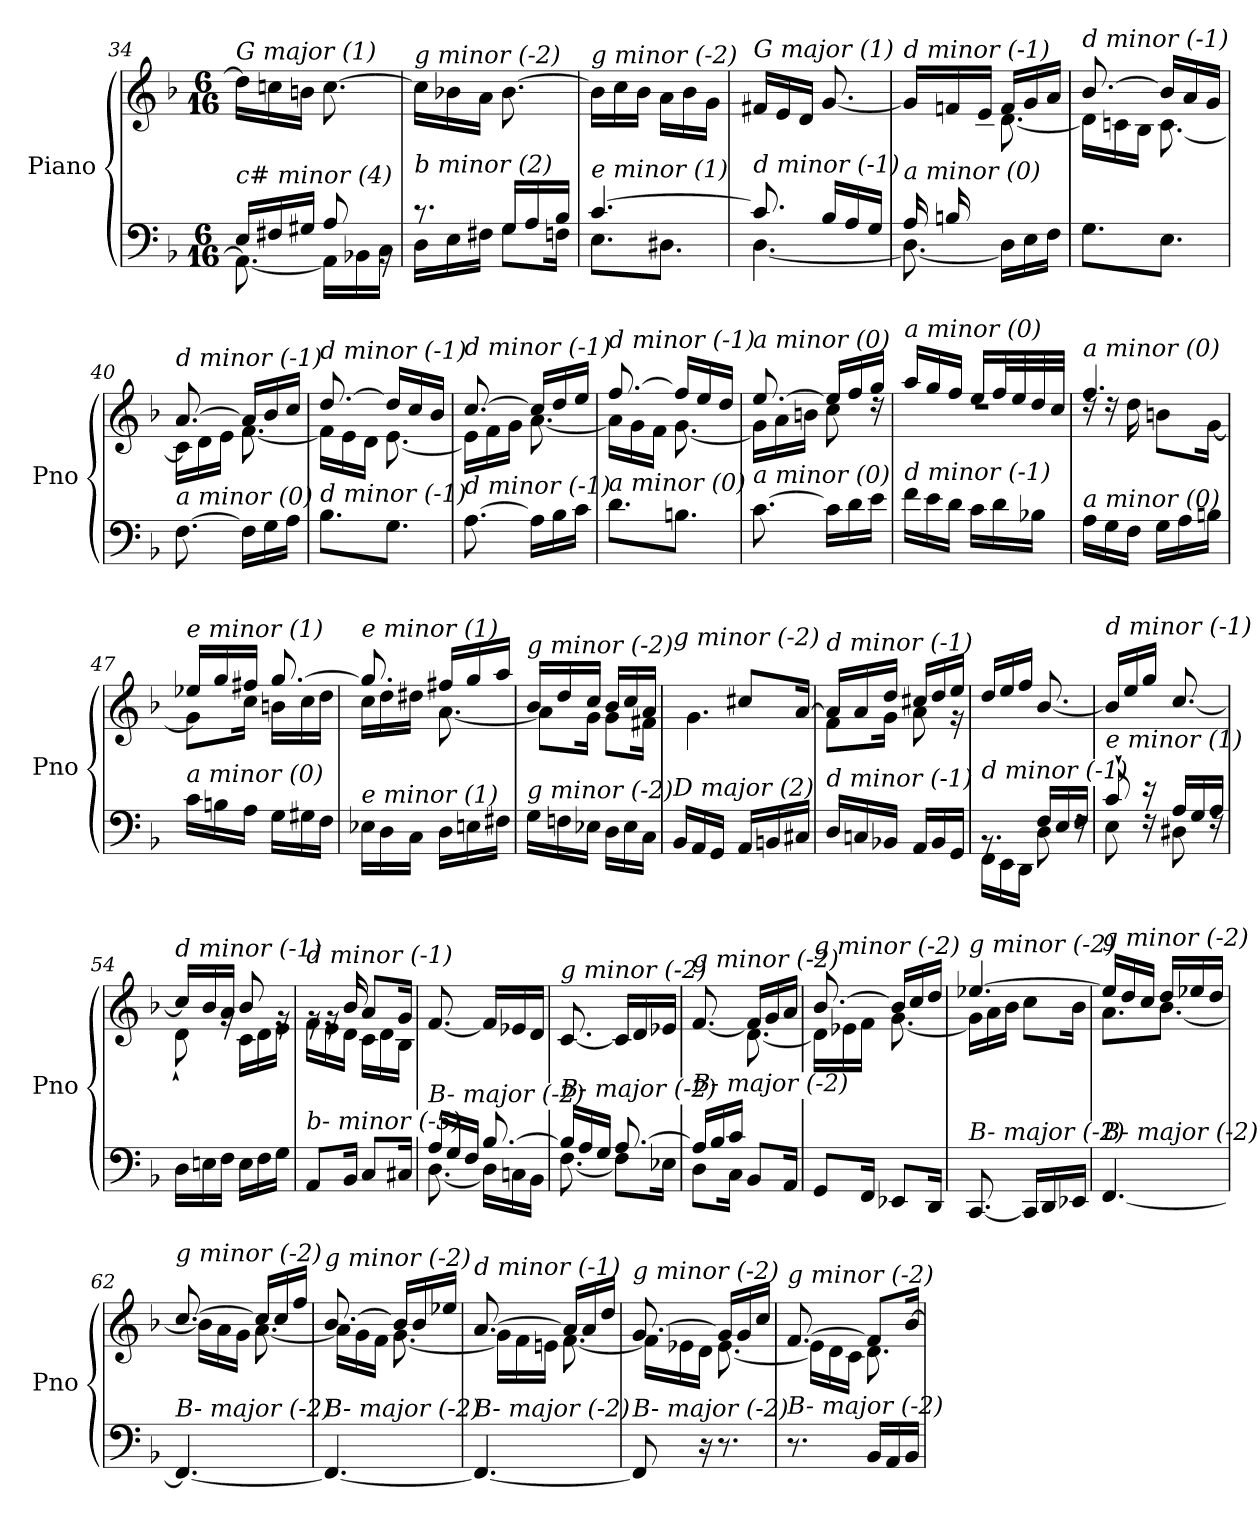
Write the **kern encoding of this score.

**kern	**kern
*part1	*part1
*staff2	*staff1
*I"Piano	*
*I'Pno	*
*clefF4	*clefG2
*k[b-]	*k[b-]
*M6/16	*M6/16
=34	=34
*^	*
!	!	!LO:TX:i:t=G major (1)
!LO:TX:i:t=c# minor (4)	!	!
16E/LL	8.AA\_	16dd\LL]
16F#X/	.	16ccn\
16G#X/JJ	.	16bn\JJ
8A/	16AA\LL]	[8.cc\
.	16BB-X\	.
16rBB	16C\JJ	.
=35	=35	=35
!	!	!LO:TX:i:t=g minor (-2)
!LO:TX:i:t=b minor (2)	!	!
8.r	16D\LL	16cc\LL]
.	16E\	16b-X\
.	16F#Xi\JJ	16a\JJ
16G/LL	8G\L	[8.b-\
16A/	.	.
16B-/JJ	16Fn\Jk	.
=36	=36	=36
!	!	!LO:TX:i:t=g minor (-2)
!LO:TX:i:t=e minor (1)	!	!
[4.c/	8.E\L	16b-\LL]
.	.	16cc\
.	.	16b-\JJ
.	8.D#Xj\J	16a\LL
.	.	16b-\
.	.	16g\JJ
=37	=37	=37
!	!	!LO:TX:i:t=G major (1)
!LO:TX:i:t=d minor (-1)	!	!
8.c/]	[4.D\	16f#X/LL
.	.	16e/
.	.	16d/JJ
16B-/LL	.	[8.g/
16A/	.	.
16G/JJ	.	.
!!LO:LB:g=z
=38	=38	=38
*	*	*^
!	!	!LO:TX:i:t=d minor (-1)	!
!LO:TX:i:t=a minor (0)	!	!	!
16A/LL	8.D\_	16g/LL]	8ryy
16Bn/	.	16fn/	.
4ryy	.	16e/JJ	16c#X\JJ
.	16D\LL]	16f/LL	[8.d\
.	16E\	16g/	.
.	16F\JJ	16a/JJ	.
=39	=39	=39	=39
!	!	!LO:TX:i:t=d minor (-1)	!
!LO:TX:i:t=a minor (0)	!	!	!
*v	*v	*	*
8.G\L	[8.b-/	16d\LL]
.	.	16cn\
.	.	16B-\JJ
8.E\J	16b-/LL]	[8.c\
.	16a/	.
.	16g/JJ	.
=40	=40	=40
!	!LO:TX:i:t=d minor (-1)	!
!LO:TX:i:t=a minor (0)	!	!
[8.F\	[8.a/	16c\LL]
.	.	16d\
.	.	16e\JJ
16F\LL]	16a/LL]	[8.f\
16G\	16b-/	.
16A\JJ	16cc/JJ	.
=41	=41	=41
!	!LO:TX:i:t=d minor (-1)	!
!LO:TX:i:t=d minor (-1)	!	!
8.B-\L	[8.dd/	16f\LL]
.	.	16e\
.	.	16d\JJ
8.G\J	16dd/LL]	[8.e\
.	16cc/	.
.	16b-/JJ	.
=42	=42	=42
!	!LO:TX:i:t=d minor (-1)	!
!LO:TX:i:t=d minor (-1)	!	!
[8.A\	[8.cc/	16e\LL]
.	.	16f\
.	.	16g\JJ
16A\LL]	16cc/LL]	[8.a\
16B-\	16dd/	.
16c\JJ	16ee/JJ	.
=43	=43	=43
!	!LO:TX:i:t=d minor (-1)	!
!LO:TX:i:t=a minor (0)	!	!
8.d\L	[8.ff/	16a\LL]
.	.	16g\
.	.	16f\JJ
8.Bn\J	16ff/LL]	[8.g\
.	16ee/	.
.	16dd/JJ	.
!!LO:LB:g=z	!!
=44	=44	=44
!	!LO:TX:i:t=a minor (0)	!
!LO:TX:i:t=a minor (0)	!	!
[8.c\	[8.ee/	16g\LL]
.	.	16a\
.	.	16bn\JJ
16c\LL]	16ee/LL]	8cc\
16d\	16ff/	.
16e\JJ	16gg/JJ	16rdd
=45	=45	=45
!	!LO:TX:i:t=a minor (0)	!
!LO:TX:i:t=d minor (-1)	!	!
16f\LL	16aa/LL	4.rdd
16e\	16gg/	.
16d\JJ	16ff/JJ	.
16c\LL	16ee/LL	.
16d\	32ff/L	.
.	32ee/	.
16B-X\JJ	32dd/	.
.	32cc/JJJ	.
=46	=46	=46
!	!LO:TX:i:t=a minor (0)	!
!LO:TX:i:t=a minor (0)	!	!
16A\LL	4.ff/	16rdd
16G\	.	16rdd
16F\JJ	.	16dd\
16G\LL	.	8bn\L
16A\	.	.
16Bn\JJ	.	[16g\Jk
=47	=47	=47
!	!LO:TX:i:t=e minor (1)	!
!LO:TX:i:t=a minor (0)	!	!
16c\LL	16ee-X/LL	8g\L]
16Bn\	16gg/	.
16A\JJ	16ff#X/JJ	16cc\Jk
16G\LL	[8.gg/	16bn\LL
16G#Xj\	.	16cc\
16F\JJ	.	16dd\JJ
=48	=48	=48
!	!LO:TX:i:t=e minor (1)	!
!LO:TX:i:t=e minor (1)	!	!
16E-X\LL	8.gg/]	16cc\LL
16D\	.	16dd\
16C\JJ	.	16dd#Xj\JJ
16D\LL	16ff#X/LL	[8.a\
16En\	16gg/	.
16F#X\JJ	16aa/JJ	.
!!LO:LB:g=z	!!
=49	=49	=49
!	!LO:TX:i:t=g minor (-2)	!
!LO:TX:i:t=g minor (-2)	!	!
16G\LL	16b-/LL	8a\L]
16Fn\	16dd/	.
16E-X\JJ	16cc/JJ	16g\Jk
16D\LL	16b-/LL	8g\L
16E-\	16cc/	.
16C\JJ	16a/JJ	16f#X\Jk
=50	=50	=50
!	!LO:TX:i:t=g minor (-2)	!
!LO:TX:i:t=D major (2)	!	!
16BB-/LL	8g/Lyy	4.g\
16AA/	.	.
16GG/JJ	16ee-X/Jk	.
16AA/LL	8cc#X/L	.
16BBn/	.	.
16C#X/JJ	[16a/Jk	.
=51	=51	=51
!	!LO:TX:i:t=d minor (-1)	!
!LO:TX:i:t=d minor (-1)	!	!
16D/LL	16a/LL]	8f\L
16Cn/	16a/	.
16BB-X/JJ	16dd/JJ	16g\Jk
16AA/LL	16cc#X/LL	8a\
16BB-/	16dd/	.
16GG/JJ	16ee/JJ	16r
=52	=52	=52
*^	*	*
!	!	!LO:TX:i:t=d minor (-1)	!
!LO:TX:i:t=d minor (-1)	!	!	!
*	*	*v	*v
8.rBB	16FF\LL	16dd/LL
.	16EE\	16ee/
.	16DD\JJ	16ff/JJ
16F/LL	8D\	[8.b-/
16E/	.	.
16F/JJ	16rF	.
=53	=53	=53
!	!	!LO:TX:i:t=d minor (-1)
!LO:TX:i:t=e minor (1)	!	!
8c`/	8E\	16b-/LL]
.	.	16ee/
16r	16rF	16gg/JJ
16A/LL	8D#Xj\	[8.cc/
16G/	.	.
16A/JJ	16rF	.
=54	=54	=54
*	*	*^
!	!	!LO:TX:i:t=d minor (-1)	!
!LO:TX:i:t=a minor (0)	!	!	!
*v	*v	*	*
16D\LL	16cc/LL]	8d`\
16En\	16b-/	.
16F\JJ	16a/JJ	16rg
16E\LL	8b-/	16c\LL
16F\	.	16d\
16G\JJ	16rg	16e\JJ
!!LO:LB:g=z	!!
=55	=55	=55
!	!LO:TX:i:t=d minor (-1)	!
!LO:TX:i:t=b- minor (-5)	!	!
8AA/L	16rg	16f\LL
.	16rg	16e\
16BB-/Jk	16b-/	16d\JJ
8C/L	8a/L	16c\LL
.	.	16d\
16C#X/Jk	16g/Jk	16B-\JJ
=56	=56	=56
*^	*	*
!	!	!LO:TX:i:t=g minor (-2)	!
!LO:TX:i:t=B- major (-2)	!	!	!
*	*	*v	*v
16A/LL	[8.D\	[8.f/
16G/	.	.
16F/JJ	.	.
[8.B-/	16D\LL]	16f/LL]
.	16Cn\	16e-X/
.	16BB-\JJ	16d/JJ
=57	=57	=57
!	!	!LO:TX:i:t=g minor (-2)
!LO:TX:i:t=B- major (-2)	!	!
16B-/LL]	[8.F\	[8.c/
16A/	.	.
16G/JJ	.	.
[8.A/	8F\L]	16c/LL]
.	.	16d/
.	16E-X\Jk	16e-X/JJ
=58	=58	=58
*	*^	*^
*	*	*	*	*^
!	!	!	!LO:TX:i:t=g minor (-2)	!	!
!LO:TX:i:t=B- major (-2)	!	!	!	!	!
8.ryy	16A/LL]	8D\L	[8.f/	8.ryy	8.ryy
.	16B-/	.	.	.	.
.	16c/JJ	16C\Jk	.	.	.
8.ryy	8BB-/L	8.ryy	16f/LL]	[8.d\	8.ryy
.	.	.	16g/	.	.
.	16AA/Jk	.	16a/JJ	.	.
*	*v	*v	*	*	*
*	*	*	*v	*v
=59	=59	=59	=59
!	!	!LO:TX:i:t=g minor (-2)	!
!LO:TX:i:t=B- major (-2)	!	!	!
*v	*v	*	*
8GG/L	[8.b-/	16d\LL]
.	.	16e-X\
16FF/Jk	.	16f\JJ
8EE-X/L	16b-/LL]	[8.g\
.	16cc/	.
16DD/Jk	16dd/JJ	.
=60	=60	=60
!	!LO:TX:i:t=g minor (-2)	!
!LO:TX:i:t=B- major (-2)	!	!
[8.CC/	[4.ee-X/	16g\LL]
.	.	16a\
.	.	16b-\JJ
16CC/LL]	.	8cc\L
16DD/	.	.
16EE-X/JJ	.	16b-\Jk
!!LO:LB:g=z	!!
=61	=61	=61
!	!LO:TX:i:t=g minor (-2)	!
!LO:TX:i:t=B- major (-2)	!	!
[4.FF/	16ee-/LL]	8.a\L
.	16dd/	.
.	16cc/JJ	.
.	16dd/LL	[8.b-\J
.	16ee-X/	.
.	16dd/JJ	.
=62	=62	=62
!	!LO:TX:i:t=g minor (-2)	!
!LO:TX:i:t=B- major (-2)	!	!
4.FF/_	[8.cc/	16b-\LL]
.	.	16a\
.	.	16g\JJ
.	16cc/LL]	[8.a\
.	16cc/	.
.	16ff/JJ	.
=63	=63	=63
!	!LO:TX:i:t=g minor (-2)	!
!LO:TX:i:t=B- major (-2)	!	!
4.FF/_	[8.b-/	16a\LL]
.	.	16g\
.	.	16f\JJ
.	16b-/LL]	[8.g\
.	16b-/	.
.	16ee-X/JJ	.
=64	=64	=64
!	!LO:TX:i:t=d minor (-1)	!
!LO:TX:i:t=B- major (-2)	!	!
4.FF/_	[8.a/	16g\LL]
.	.	16f\
.	.	16en\JJ
.	16a/LL]	[8.f\
.	16a/	.
.	16dd/JJ	.
=65	=65	=65
!	!LO:TX:i:t=g minor (-2)	!
!LO:TX:i:t=B- major (-2)	!	!
8FF/]	[8.g/	16f\LL]
.	.	16e-X\
16r	.	16d\JJ
8.r	16g/LL]	[8.e-\
.	16g/	.
.	16cc/JJ	.
=66	=66	=66
!	!LO:TX:i:t=g minor (-2)	!
!LO:TX:i:t=B- major (-2)	!	!
8.r	[8.f/	16e-\LL]
.	.	16d\
.	.	16c\JJ
16BB-/LL	8f/L]	8.d\
16AA/	.	.
16BB-/JJ	[16b-/Jk	.
*	*v	*v
=	=
*-	*-
